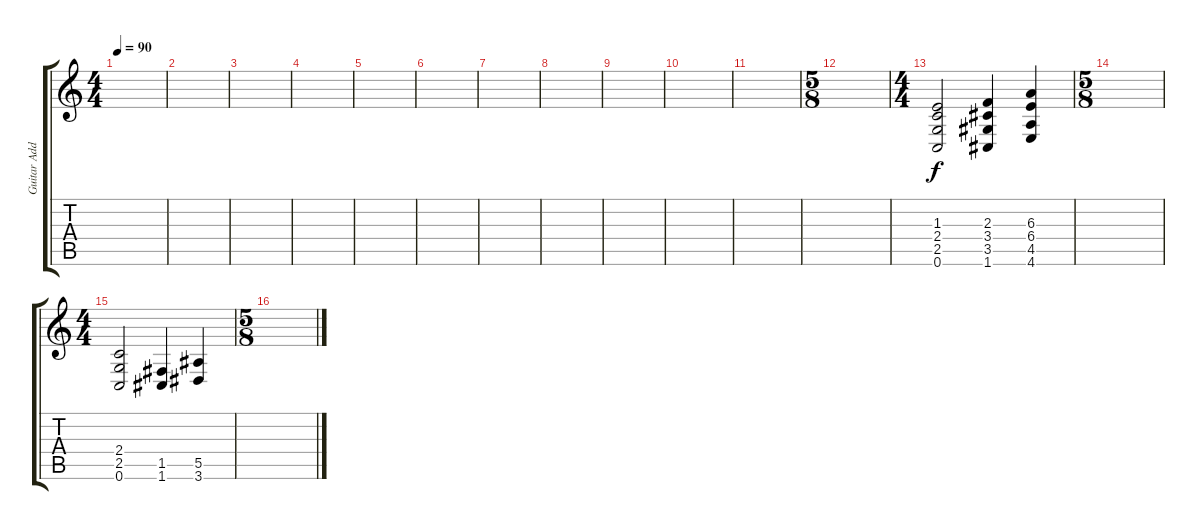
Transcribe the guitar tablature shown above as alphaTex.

\track ("Guitar Add" "Guitar Add") {instrument distortionguitar}
\staff {score tabs}
\tuning (C4 G3 Eb3 Bb2 F2 C2) {hide}
\ts (4 4)
\tempo 90
\clef g2
\ks c
|
|
|
|
|
|
|
|
|
|
|
\ts (5 8)
|
\ts (4 4)
(1.3 2.4 2.5 0.6).2 (2.3 3.4 3.5 1.6).4 (6.3 6.4 4.5 4.6).4 |
\ts (5 8)
|
\ts (4 4)
(2.4 2.5 0.6).2 (1.5 1.6).4 (5.5 3.6).4 |
\ts (5 8)
